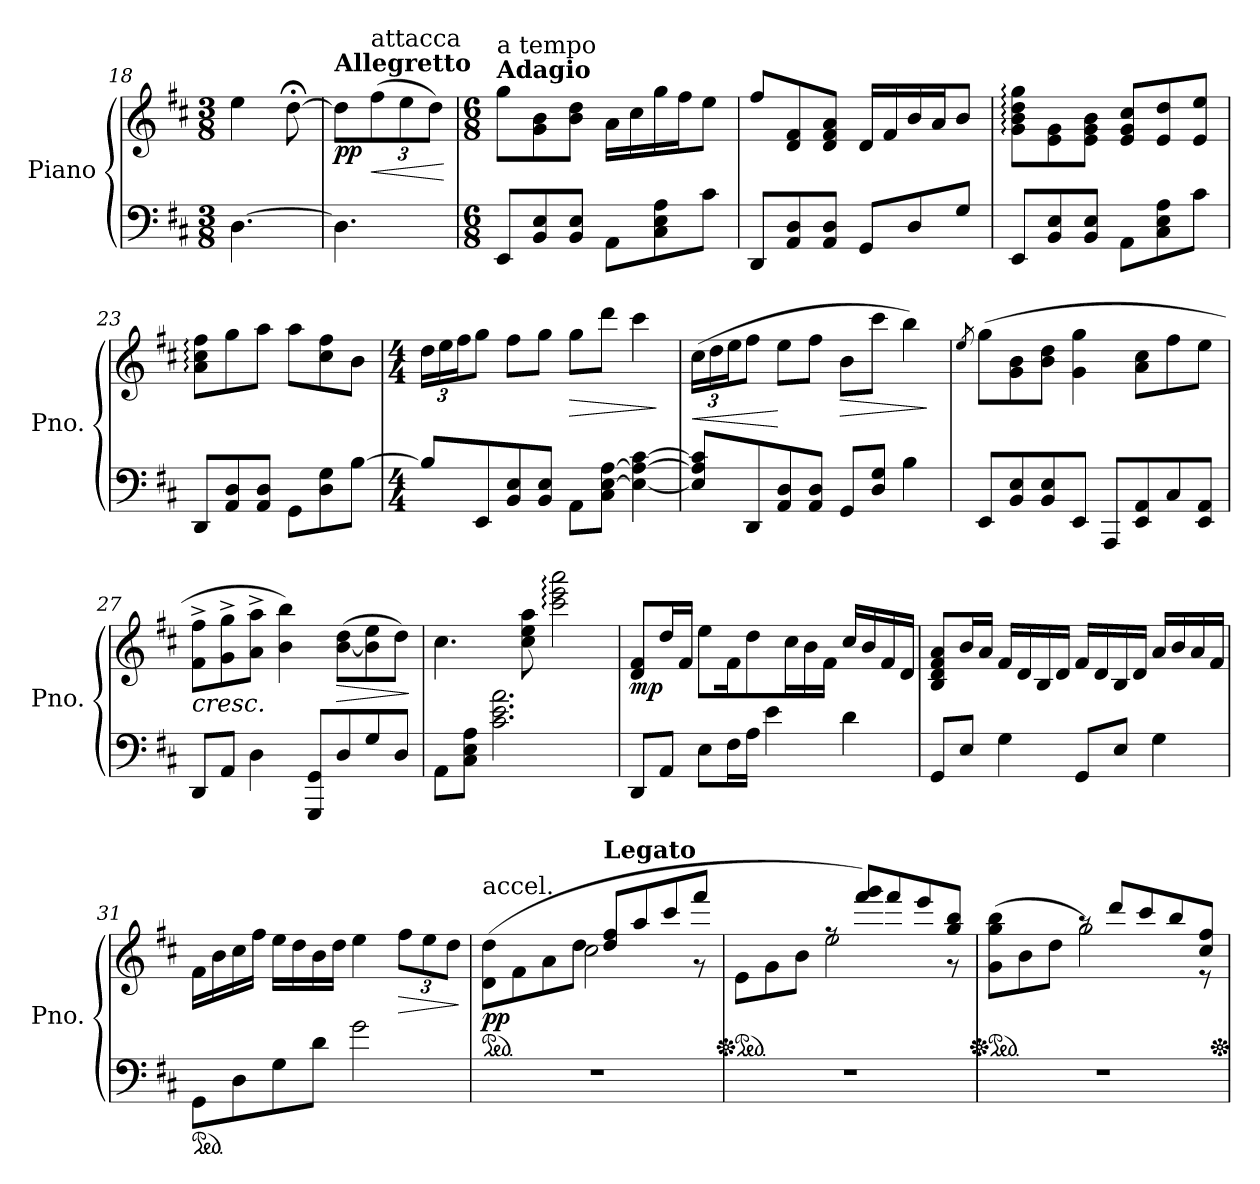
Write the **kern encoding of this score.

**kern	**kern	**dynam
*part1	*part1	*part1
*staff2	*staff1	*staff1/2
*I"Piano	*	*
*I'Pno.	*	*
*clefF4	*clefG2	*
*k[f#c#]	*k[f#c#]	*
*M3/8	*M3/8	*
=18	=18	=18
[4.D\	4ee\	.
.	[8dd;<\	.
=19	=19	=19
!	!LO:TX:a:B:t=Allegretto	!
!	!	!LO:DY:b
4.D\]	8dd\L]	pp
*	*Xbrackettup	*
!	!LO:TX:a:t=attacca	!
!	!	!LO:HP:b
.	(>12ff#\	<
.	12ee\	.
.	12dd\J)	.
.	.	[
!!LO:LB:g=z
=20	=20	=20
*M6/8	*M6/8	*
!	!LO:TX:a:B:t=Adagio	!
!	!LO:TX:a:t=a tempo	!
!	!	!LO:DY:b=2
!	!	!LO:DY:n=1:b
8EE/L	8gg\L	p mf
8BB/ 8E/	8g\ 8b\	.
8BB/ 8E/J	8b\ 8dd\J	.
8AA\L	16a\LL	.
.	16cc#\	.
8C#\ 8E\ 8A\	16gg\	.
.	16ff#\J	.
8c#\J	8ee\J	.
=21	=21	=21
8DD/L	8ff#/L	.
8AA/ 8D/	8d/ 8f#/	.
8AA/ 8D/J	8d/ 8f#/ 8a/J	.
8GG/L	16d/LL	.
.	16f#/	.
8D/	16b/	.
.	16a/J	.
8G/J	8b/J	.
=22	=22	=22
8EE/L	8g\: 8b\: 8dd\: 8gg\:L	.
8BB/ 8E/	8e\ 8g\	.
8BB/ 8E/J	8e\ 8g\ 8b\J	.
8AA\L	8e/ 8g/ 8cc#/L	.
8C#\ 8E\ 8A\	8e/ 8dd/	.
8c#\J	8e/ 8ee/J	.
=23	=23	=23
8DD/L	8a\: 8cc#\: 8ff#\:L	.
8AA/ 8D/	8gg\	.
8AA/ 8D/J	8aa\J	.
8GG\L	8aa\L	.
8D\ 8G\	8cc#\ 8ff#\	.
[8B\J	8b\J	.
=24	=24	=24
*M4/4	*M4/4	*
8B/L]	24dd\LL	.
.	24ee\	.
.	24ff#\J	.
8EE/	8gg\J	.
8BB/ 8E/	8ff#\L	.
8BB/ 8E/J	8gg\J	.
!	!	!LO:HP:b
8AA\L	8gg\L	>
8C#\ [8E\ [8A\J	8ddd\J	.
4E\_ 4A\_ [4c#\	4ccc#\	.
.	.	]
!!LO:LB:g=z
=25	=25	=25
!	!	!LO:HP:b
8E/] 8A/] 8c#/]L	(>24cc#\LL	<
.	24dd\	.
.	24ee\J	.
8DD/	8ff#\J	.
8AA/ 8D/	8ee\L	[
8AA/ 8D/J	8ff#\J	.
!	!	!LO:HP:b
8GG/L	8b\L	>
8D/ 8G/J	8ccc#\J	.
4B\	4bb\)	.
.	.	]
=26	=26	=26
.	8qee/	.
8EE/L	(>8gg\L	.
8BB/ 8E/	8g\ 8b\	.
8BB/ 8E/	8b\ 8dd\J	.
8EE/J	4g\ 4gg\	.
8AAA/L	.	.
8EE/ 8AA/	8a\ 8cc#\L	.
8C#/	8ff#\	.
8EE/ 8AA/J	8ee\J	.
=27	=27	=27
!	!	!LO:HP:b
8DD/L	8f#\^ 8ff#\^L	<
8AA/J	8g\^ 8gg\^	.
4D\	8a\^ 8aa\^J	.
.	4b\ 4bb\)	.
8GGG/ 8GG/L	.	.
!	!	!LO:HP:b
8D/	(>[8b\ 8dd\L	>
8G/	8b\] 8ee\	.
8D/J	8dd\J)	.
.	.	[ ]
=28	=28	=28
8AA\L	4.cc#\	.
8C#\ 8E\ 8A\J	.	.
2.c#\ 2.e\ 2.a\	.	.
.	8cc#\ 8ee\ 8aa\	.
.	2ccc#\: 2eee\: 2aaa\:	.
!!LO:PB:g=z
=29	=29	=29
!	!	!LO:DY:b
8DD/L	8d/ 8f#/L	mp
8AA/J	16dd/L	.
.	16f#/JJ	.
8E\L	8ee\L	.
16F#\L	16f#\K	.
16A\JJ	8dd\	.
4e\	.	.
.	16cc#\L	.
.	16b\	.
.	16f#\JJ	.
4d\	16cc#/LL	.
.	16b/	.
.	16f#/	.
.	16d/JJ	.
=30	=30	=30
8GG/L	8B/ 8d/ 8f#/ 8a/L	.
8E/J	16b/L	.
.	16a/JJ	.
4G\	16f#/LL	.
.	16d/	.
.	16B/	.
.	16d/JJ	.
8GG/L	16f#/LL	.
.	16d/	.
8E/J	16B/	.
.	16d/JJ	.
4G\	16a/LL	.
.	16b/	.
.	16a/	.
.	16f#/JJ	.
=31	=31	=31
*ped	*	*
8GG\L	16f#\LL	.
.	16b\	.
8D\	16cc#\	.
.	16ff#\JJ	.
8G\	16ee\LL	.
.	16dd\	.
8d\J	16b\	.
.	16dd\JJ	.
2g\	4ee\	.
!	!	!LO:HP:b
.	12ff#\L	>
.	12ee\	.
.	12dd\J	.
.	.	]
!!LO:LB:g=z
=32	=32	=32
*	*ped	*
*	*^	*
!	!LO:TX:a:t=accel.	!	!
!	!	!	!LO:DY:b
1r	(>8d\ 8dd\L	4.ryy	pp
*	*MM100	*	*
.	8f#\	.	.
*	*MM120	*	*
.	8a\	.	.
.	8dd\J	2cc#\	.
*	*MM140	*	*
!	!LO:TX:a:B:t=Legato	!	!
.	8dd/ 8ff#/L	.	.
.	8aa/	.	.
.	8ccc#/	.	.
.	8fff#/J	8r	.
=33	=33	=33	=33
*	*Xped	*	*
*	*ped	*	*
1r	8e\L	4.ryy	.
.	8g\	.	.
.	8b\J	.	.
.	8rff	2ee\	.
.	8fff#/ 8ggg/L)	.	.
.	8fff#/	.	.
.	8eee/	.	.
.	8gg/ 8bb/J	8r	.
=34	=34	=34	=34
*	*Xped	*	*
*	*Xped	*	*
*	*ped	*	*
1r	(>8g\ 8gg\ 8bb\L	4.ryy	.
.	8b\	.	.
.	8dd\J	.	.
.	8raa	2gg\)	.
.	8ddd/L	.	.
.	8ccc#/	.	.
.	8bb/	.	.
.	8cc#/ 8ff#/J	8r	.
*	*Xped	*	*
*	*v	*v	*
=	=	=
*-	*-	*-
